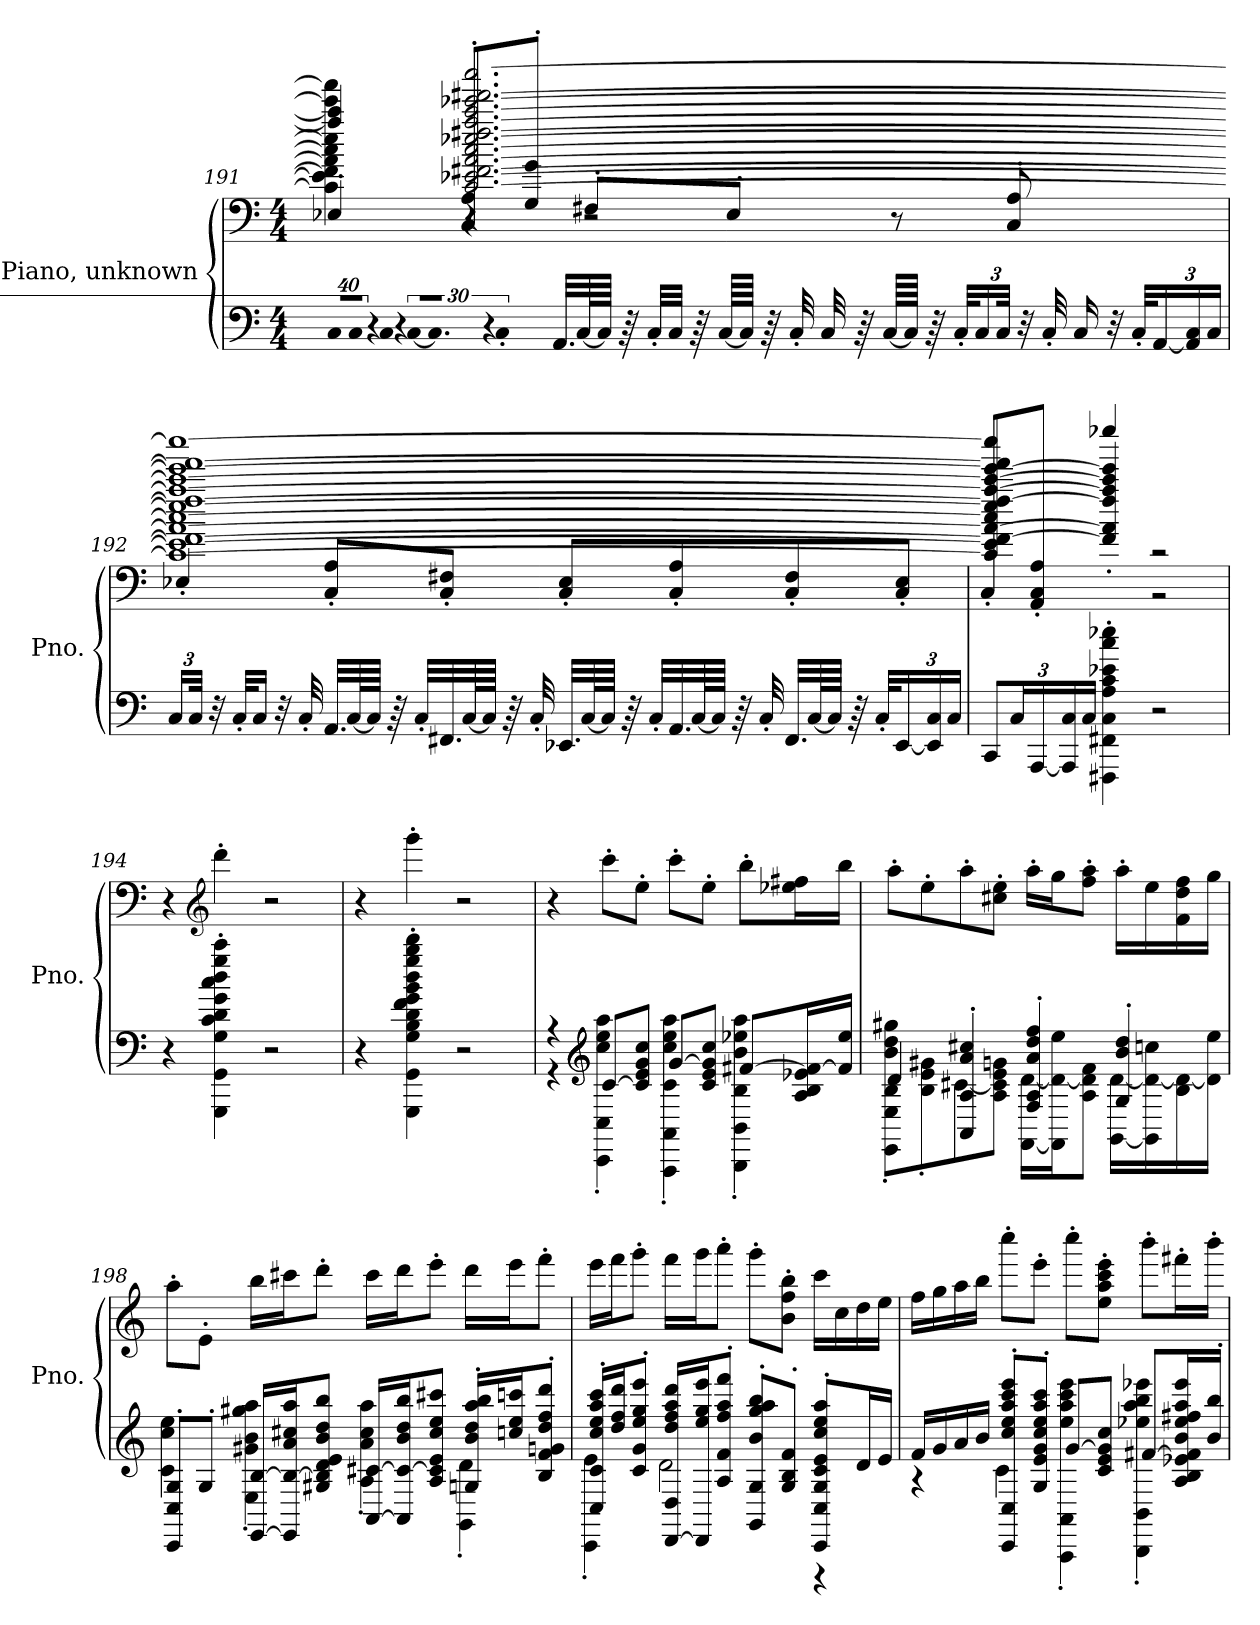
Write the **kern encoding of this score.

**kern	**kern
*part1	*part1
*staff2	*staff1
*I"Piano, unknown	*
*I'Pno.	*
!!LO:LB:g=z
*clefF4	*clefF4
*k[]	*k[]
*M4/4	*M4/4
=191	=191
!LO:N:vis=32	!
*	*^
*	*	*^
640%23C/LLL	4aa/] 4ccc/]	4c\] 4e-\] 4f#\] 4a\] 4cc\] 4ee-\] 4eee-\] 4aaa\]	4E-X'/
!LO:N:vis=32	!	!	!
640%23C/JJJ	.	.	.
!LO:N:vis=64	!	!	!
960%17r	.	.	.
!LO:N:vis=64	!	!	!
960%17C/	.	.	.
!LO:N:vis=64	!	!	!
960%17r	.	.	.
!LO:N:vis=64	!	!	!
[960%17C/KLLL	.	.	.
!LO:N:vis=32.	!	!	!
1920%103C/JJJ]	.	.	.
!LO:N:vis=64	!	!	!
960%17r	.	.	.
!LO:N:vis=32	!	!	!
640%23C'/	.	.	.
32.AA/LLL	[2.c/ [2.e-X/ [2.f#X/ [2.a/ [2.cc/ [2.ee-X/ [2.ff#X/ [2.aa/ [2.ccc/ [2.eee-X/ [2.fff#X/ [2.cccc/	4r	8C/' 8A/'L
[64C/L	.	.	.
64C/JJJJ]	.	.	.
64r	.	.	.
32C'/LLL	.	.	.
32C/JJJ	.	.	8G/' 8g/'J
64r	.	.	.
[64C/LLLL	.	.	.
64C/JJJJ]	.	.	.
64r	.	.	.
32C'/	.	.	.
32C/	.	2r	8F#X'/L
64r	.	.	.
[64C/LLLL	.	.	.
64C/JJJJ]	.	.	.
64r	.	.	.
32C'/KLL	.	.	.
*Xbrackettup	*	*	*
24C/	.	.	8E-'/J
48C/JJk	.	.	.
32r	.	.	.
32C'/	.	.	.
16C/	.	.	8r
32r	.	.	.
32C'/KLL	.	.	.
[24AA/	.	.	8C/' 8A/'
24AA/] 24C/	.	.	.
24C/JJ	.	.	.
*	*	*v	*v
!!LO:LB:g=z
=192	=192	=192
24C/LL	1c_ 1e-_ 1f#_ 1a_ 1cc_ 1ee-_ 1ff#_ 1aa_ 1ccc_ 1eee-_ 1fff#_ 1cccc_	4E-X'/
48C/JJk	.	.
32r	.	.
32C'/KLL	.	.
16C/JJ	.	.
32r	.	.
32C'/	.	.
32.AA/LLL	.	8C/' 8A/'L
[64C/L	.	.
64C/JJJJ]	.	.
64r	.	.
32C'/LLL	.	.
32.FF#X/	.	8C/' 8F#X/'J
[64C/L	.	.
64C/JJJJ]	.	.
64r	.	.
32C'/	.	.
32.EE-X/LLL	.	8C/' 8E-/'L
[64C/L	.	.
64C/JJJJ]	.	.
64r	.	.
32C'/LLL	.	.
32.AA/	.	8C/' 8A/'
[64C/L	.	.
64C/JJJJ]	.	.
64r	.	.
32C'/	.	.
32.FF#/LLL	.	8C/' 8F#/'
[64C/L	.	.
64C/JJJJ]	.	.
64r	.	.
32C'/KLL	.	.
[24EE-/	.	8C/' 8E-/'J
24EE-/] 24C/	.	.
24C/JJ	.	.
!!LO:PB:g=z	!!
=193	=193	=193
12CC/L	4c/] 4e-/] 4f#/_ 4a/_ 4cc/] 4ee-/] 4ff#/_ 4aa/_ 4ccc/_ 4eee-/_ 4fff#/] 4cccc/]	8C'/L
24C/L	.	.
[24AAA/	.	8AA/' 8C/' 8A/'J
24AAA/] 24C/	.	.
24C/JJ	.	.
4FFF#X\' 4FF#X\' 4C\' 4A\' 4c\' 4e-X\' 4cc\' 4ee-X\'	4f#/] 4a/] 4ff#/] 4aa/] 4ccc/] 4eee-/]	4eeee-X'/
2r	2r	2r
*	*v	*v
=194	=194
4r	4r
*	*clefG2
4GGG\' 4GG\' 4G\' 4c\' 4d\' 4g\' 4cc\' 4dd\' 4gg\' 4ccc\'	4ddd'\
2r	2r
=195	=195
4r	4r
4GGG\' 4GG\' 4G\' 4B\' 4d\' 4f\' 4g\' 4b\' 4dd\' 4gg\' 4bb\' 4ddd\'	4ggg'\
2r	2r
=196	=196
*^	*
4r	4r	4r
*clefG2	*	*
[8c/L	4CC\' 4C\' 4cc\' 4ee\' 4aa\'	8ccc'\L
8c/] 8e/ 8g/ 8cc/J	.	8ee'\J
[8g/L	4AAA\' 4AA\' 4c\' 4cc\' 4ee\' 4aa\'	8ccc'\L
8c/ 8e/ 8g/] 8cc/J	.	8ee'\J
[8f#X/L	4BBB\' 4BB\' 4B\' 4b\' 4ee-X\' 4aa\'	8bb'\L
16A/ 16B/ 16e-X/ 16f#/_L	.	16ee-X\ 16ff#X\L
16f#/] 16ee-/JJ	.	16bb\JJ
!!LO:LB:g=z
=197	=197	=197
4d/	8EE\' 8E\' 8B\' 8b\' 8dd\' 8gg#X\'L	8aa'\L
.	8B\' 8e\' 8g#X\'	8ee'\
4AA/' 4A/' 4a/' 4cc#X/'	[8c#X\	8aa'\
.	8A\ 8c#\] 8e\ 8gn\J	8cc#X\' 8ee\'J
4F/' 4A/' 4a/' 4dd/' 4ff/'	[16FF\ [16d\LL	16aa'\LL
.	16FF\] 16d\_ 16ee\J	16gg\J
.	8A\ 8d\] 8f\J	8ff\' 8aa\'J
4G/' 4b/' 4dd/'	[16GG\ [16d\LL	16aa'\LL
.	16GG\] 16d\_ 16ccn\	16ee\
.	16B\ 16d\_	16f\ 16dd\ 16ff\
.	16d\] 16ee\JJ	16gg\JJ
=198	=198	=198
8CC/' 8C/' 8G/'L	4c\ 4cc\ 4ee\	8aa'\L
8G'/J	.	8e'\J
[16EE/ [16B/LL	4E\' 4g#X\' 4b\' 4gg#X\' 4aa\'	16bb\LL
16EE/] 16B/_ 16a/ 16cc#X/ 16aa/J	.	16ccc#X\J
8G#X/ 8B/] 8d/ 8e/ 8b/ 8dd/ 8bb/J	.	8ddd'\J
[16AA/ [16c#X/LL	4A\' 4a\' 4cc#\' 4aa\'	16ccc#\LL
16AA/] 16c#/_ 16b/ 16dd/ 16bb/J	.	16ddd\J
8A/ 8c#/] 8e/ 8cc#/ 8ee/ 8ccc#X/J	.	8eee'\J
16Gn/' 16b/' 16dd/' 16aa/' 16bb/'LL	4GG\' 4d\'	16ddd\LL
16ccn/ 16ee/ 16cccn/J	.	16eee\J
8B/' 8f/' 8gn/' 8dd/' 8ff/' 8ddd/'J	.	8fff'\J
!!LO:LB:g=z
=199	=199	=199
16C/' 16c/' 16cc/' 16ee/' 16aa/' 16ccc/'LL	4CC\' 4e\'	16eee\LL
16dd/ 16ff/ 16ddd/J	.	16fff\J
8c/' 8g/' 8ee/' 8gg/' 8eee/'J	.	8ggg'\J
[16DD/ 16D/ 16dd/ 16ff/ 16aa/ 16ddd/LL	2d\	16fff\LL
16DD/] 16ee/ 16gg/ 16eee/J	.	16ggg\J
8A/' 8f/' 8ff/' 8aa/' 8fff/'J	.	8aaa'\J
8GG/' 8G/' 8b/' 8gg/' 8aa/' 8bb/'L	.	8ggg'\L
8G/' 8B/' 8f/'J	.	8b\' 8ff\' 8bb\'J
8CC/' 8C/' 8G/' 8c/' 8e/' 8cc/' 8ee/' 8aa/'L	4r	16ccc\LL
.	.	16cc\
16d/L	.	16dd\
16e/JJ	.	16ee\JJ
=200	=200	=200
16f/LL	4r	16ff\LL
16g/	.	16gg\
16a/	.	16aa\
16b/JJ	.	16bb\JJ
8CC/' 8C/' 8cc/' 8ee/' 8aa/' 8ccc/' 8eee/'L	4c\	8cccc'\L
8G/' 8e/' 8g/' 8cc/' 8ee/' 8aa/' 8ccc/'J	.	8eee'\J
[8g/L	4AAA\' 4AA\' 4ee\' 4aa\' 4ccc\' 4eee\'	8cccc'\L
8c/ 8e/ 8g/] 8cc/J	.	8ee\' 8aa\' 8ccc\' 8eee\'J
[8f#X/L	4BBB\' 4BB\' 4ee-X\' 4aa\' 4bb\' 4eee-X\'	8bbb'\L
16A/ 16B/ 16e-X/ 16f#/] 16b/ 16ee-/ 16ff#X/ 16aa/ 16eee-/L	.	16fff#X'\L
16b/' 16bb/'JJ	.	16bbb'\JJ
*v	*v	*
=	=
*-	*-
